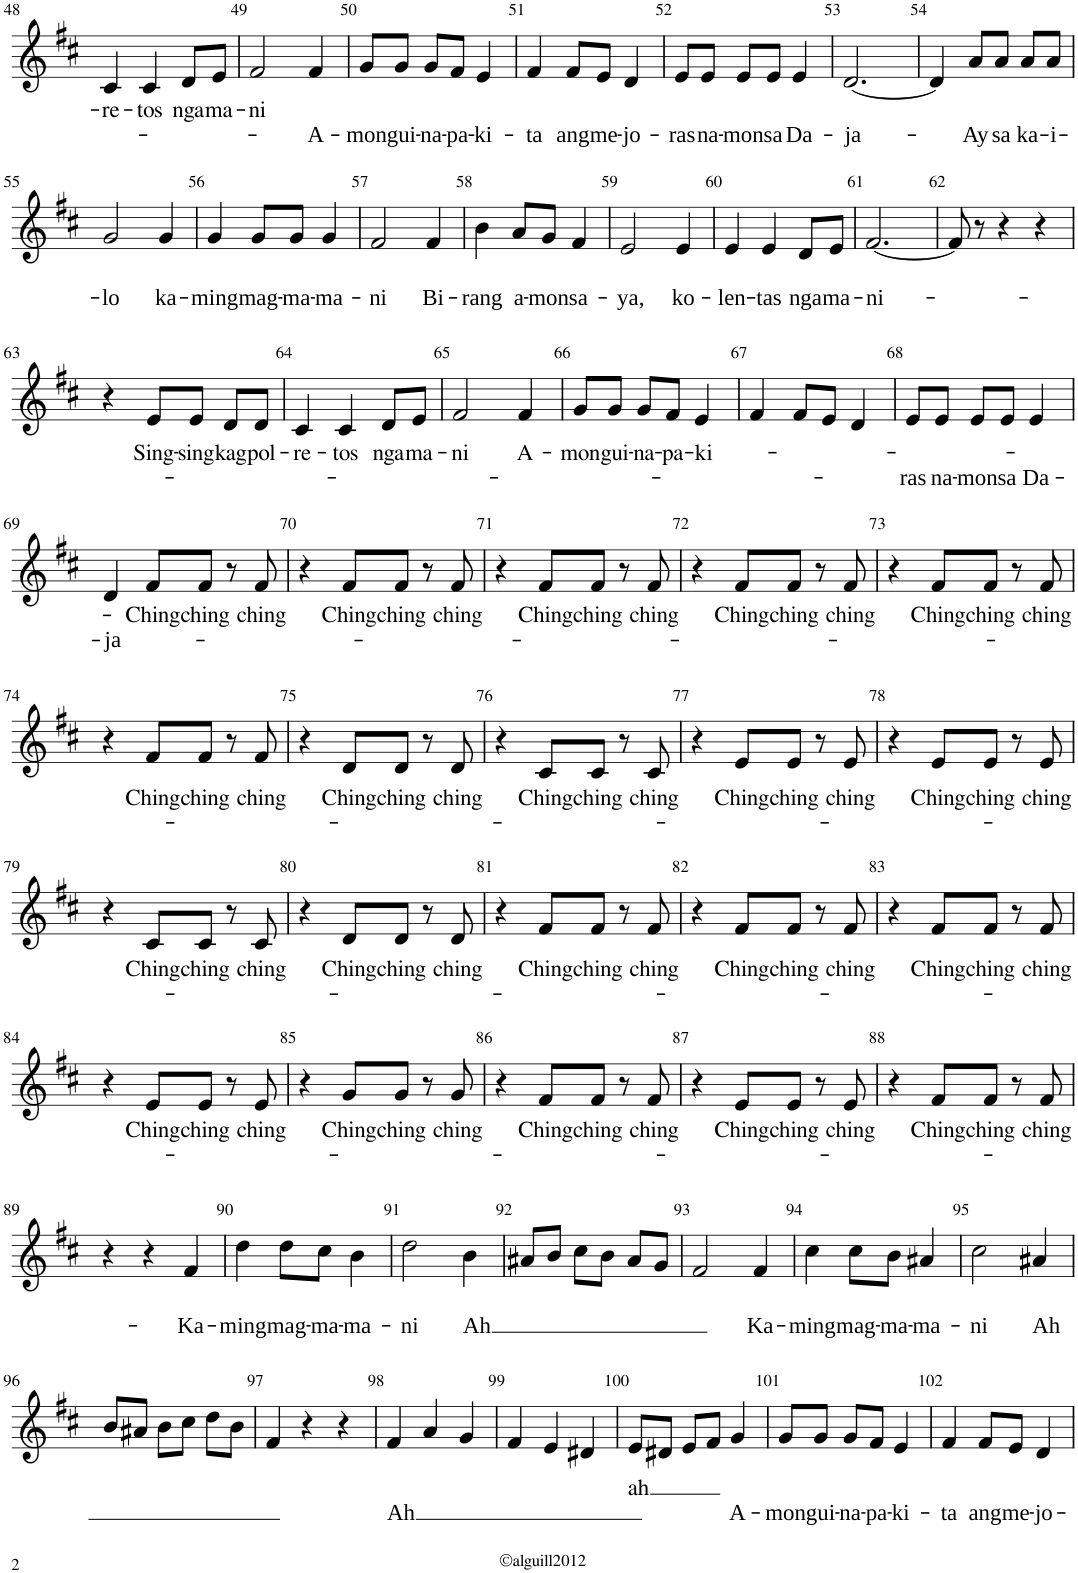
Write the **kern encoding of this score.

**kern	**text	**text
*part1	*part1	*part1
*staff1	*staff1	*staff1
*I"Alto 1	*	*
*I'A 1	*	*
!!LO:PB:g=z
*clefG2	*	*
*k[f#c#]	*	*
*b:	*	*
*M3/4	*	*
=48	=48	=48
!	!LO:LY:b	!
4c#/	-re-	.
!	!LO:LY:b	!
4c#/	-tos	.
!	!LO:LY:b	!
8d/L	nga	.
!	!LO:LY:b	!
8e/J	ma-	.
=49	=49	=49
!	!LO:LY:b	!
2f#/	-ni	.
!	!	!LO:LY:b
4f#/	.	A-
=50	=50	=50
!	!	!LO:LY:b
8g/L	.	-mon
!	!	!LO:LY:b
8g/J	.	gui-
!	!	!LO:LY:b
8g/L	.	-na-
!	!	!LO:LY:b
8f#/J	.	-pa-
!	!	!LO:LY:b
4e/	.	-ki-
=51	=51	=51
!	!	!LO:LY:b
4f#/	.	-ta
!	!	!LO:LY:b
8f#/L	.	ang
!	!	!LO:LY:b
8e/J	.	me-
!	!	!LO:LY:b
4d/	.	-jo-
=52	=52	=52
!	!	!LO:LY:b
8e/L	.	-ras
!	!	!LO:LY:b
8e/J	.	na-
!	!	!LO:LY:b
8e/L	.	-mon
!	!	!LO:LY:b
8e/J	.	sa
!	!	!LO:LY:b
4e/	.	Da-
=53	=53	=53
!	!	!LO:LY:b
[2.d/	.	-ja-
=54	=54	=54
4d/]	.	.
!	!	!LO:LY:b
8a/L	.	-Ay
!	!	!LO:LY:b
8a/J	.	sa
!	!	!LO:LY:b
8a/L	.	ka-
!	!	!LO:LY:b
8a/J	.	-i-
!!LO:LB:g=z
=55	=55	=55
!	!	!LO:LY:b
2g/	.	-lo
!	!	!LO:LY:b
4g/	.	ka-
=56	=56	=56
!	!	!LO:LY:b
4g/	.	-ming
!	!	!LO:LY:b
8g/L	.	mag-
!	!	!LO:LY:b
8g/J	.	-ma-
!	!	!LO:LY:b
4g/	.	-ma-
=57	=57	=57
!	!	!LO:LY:b
2f#/	.	-ni
!	!	!LO:LY:b
4f#/	.	Bi-
=58	=58	=58
!	!	!LO:LY:b
4b\	.	-rang
!	!	!LO:LY:b
8a/L	.	a-
!	!	!LO:LY:b
8g/J	.	-mon
!	!	!LO:LY:b
4f#/	.	sa-
=59	=59	=59
!	!	!LO:LY:b
2e/	.	-ya,
!	!	!LO:LY:b
4e/	.	ko-
=60	=60	=60
!	!	!LO:LY:b
4e/	.	-len-
!	!	!LO:LY:b
4e/	.	-tas
!	!	!LO:LY:b
8d/L	.	nga
!	!	!LO:LY:b
8e/J	.	ma-
=61	=61	=61
!	!	!LO:LY:b
[2.f#/	.	-ni-
=62	=62	=62
8f#/]	.	.
8r	.	.
4r	.	.
4r	.	.
!!LO:LB:g=z
=63	=63	=63
4r	.	.
!	!LO:LY:b	!
8e/L	-Sing-	.
!	!LO:LY:b	!
8e/J	-sing	.
!	!LO:LY:b	!
8d/L	kag	.
!	!LO:LY:b	!
8d/J	pol-	.
=64	=64	=64
!	!LO:LY:b	!
4c#/	-re-	.
!	!LO:LY:b	!
4c#/	-tos	.
!	!LO:LY:b	!
8d/L	nga	.
!	!LO:LY:b	!
8e/J	ma-	.
=65	=65	=65
!	!LO:LY:b	!
2f#/	-ni	.
!	!LO:LY:b	!
4f#/	A-	.
=66	=66	=66
!	!LO:LY:b	!
8g/L	-mon	.
!	!LO:LY:b	!
8g/J	gui-	.
!	!LO:LY:b	!
8g/L	-na-	.
!	!LO:LY:b	!
8f#/J	-pa-	.
!	!LO:LY:b	!
4e/	-ki-	.
=67	=67	=67
4f#/	.	.
8f#/L	.	.
8e/J	.	.
4d/	.	.
=68	=68	=68
!	!	!LO:LY:b
8e/L	.	-ras
!	!	!LO:LY:b
8e/J	.	na-
!	!	!LO:LY:b
8e/L	.	-mon
!	!	!LO:LY:b
8e/J	.	sa
!	!	!LO:LY:b
4e/	.	Da-
!!LO:LB:g=z
=69	=69	=69
!	!	!LO:LY:b
4d/	.	-ja-
!	!LO:LY:b	!
8f#/L	Ching	.
!	!LO:LY:b	!
8f#/J	ching	.
8r	.	.
!	!LO:LY:b	!
8f#/	ching	.
=70	=70	=70
4r	.	.
!	!LO:LY:b	!
8f#/L	Ching	.
!	!LO:LY:b	!
8f#/J	ching	.
8r	.	.
!	!LO:LY:b	!
8f#/	ching	.
=71	=71	=71
4r	.	.
!	!LO:LY:b	!
8f#/L	Ching	.
!	!LO:LY:b	!
8f#/J	ching	.
8r	.	.
!	!LO:LY:b	!
8f#/	ching	.
=72	=72	=72
4r	.	.
!	!LO:LY:b	!
8f#/L	Ching	.
!	!LO:LY:b	!
8f#/J	ching	.
8r	.	.
!	!LO:LY:b	!
8f#/	ching	.
=73	=73	=73
4r	.	.
!	!LO:LY:b	!
8f#/L	Ching	.
!	!LO:LY:b	!
8f#/J	ching	.
8r	.	.
!	!LO:LY:b	!
8f#/	ching	.
!!LO:LB:g=z
=74	=74	=74
4r	.	.
!	!LO:LY:b	!
8f#/L	Ching	.
!	!LO:LY:b	!
8f#/J	ching	.
8r	.	.
!	!LO:LY:b	!
8f#/	ching	.
=75	=75	=75
4r	.	.
!	!LO:LY:b	!
8d/L	Ching	.
!	!LO:LY:b	!
8d/J	ching	.
8r	.	.
!	!LO:LY:b	!
8d/	ching	.
=76	=76	=76
4r	.	.
!	!LO:LY:b	!
8c#/L	Ching	.
!	!LO:LY:b	!
8c#/J	ching	.
8r	.	.
!	!LO:LY:b	!
8c#/	ching	.
=77	=77	=77
4r	.	.
!	!LO:LY:b	!
8e/L	Ching	.
!	!LO:LY:b	!
8e/J	ching	.
8r	.	.
!	!LO:LY:b	!
8e/	ching	.
=78	=78	=78
4r	.	.
!	!LO:LY:b	!
8e/L	Ching	.
!	!LO:LY:b	!
8e/J	ching	.
8r	.	.
!	!LO:LY:b	!
8e/	ching	.
!!LO:LB:g=z
=79	=79	=79
4r	.	.
!	!LO:LY:b	!
8c#/L	Ching	.
!	!LO:LY:b	!
8c#/J	ching	.
8r	.	.
!	!LO:LY:b	!
8c#/	ching	.
=80	=80	=80
4r	.	.
!	!LO:LY:b	!
8d/L	Ching	.
!	!LO:LY:b	!
8d/J	ching	.
8r	.	.
!	!LO:LY:b	!
8d/	ching	.
=81	=81	=81
4r	.	.
!	!LO:LY:b	!
8f#/L	Ching	.
!	!LO:LY:b	!
8f#/J	ching	.
8r	.	.
!	!LO:LY:b	!
8f#/	ching	.
=82	=82	=82
4r	.	.
!	!LO:LY:b	!
8f#/L	Ching	.
!	!LO:LY:b	!
8f#/J	ching	.
8r	.	.
!	!LO:LY:b	!
8f#/	ching	.
=83	=83	=83
4r	.	.
!	!LO:LY:b	!
8f#/L	Ching	.
!	!LO:LY:b	!
8f#/J	ching	.
8r	.	.
!	!LO:LY:b	!
8f#/	ching	.
!!LO:LB:g=z
=84	=84	=84
4r	.	.
!	!LO:LY:b	!
8e/L	Ching	.
!	!LO:LY:b	!
8e/J	ching	.
8r	.	.
!	!LO:LY:b	!
8e/	ching	.
=85	=85	=85
4r	.	.
!	!LO:LY:b	!
8g/L	Ching	.
!	!LO:LY:b	!
8g/J	ching	.
8r	.	.
!	!LO:LY:b	!
8g/	ching	.
=86	=86	=86
4r	.	.
!	!LO:LY:b	!
8f#/L	Ching	.
!	!LO:LY:b	!
8f#/J	ching	.
8r	.	.
!	!LO:LY:b	!
8f#/	ching	.
=87	=87	=87
4r	.	.
!	!LO:LY:b	!
8e/L	Ching	.
!	!LO:LY:b	!
8e/J	ching	.
8r	.	.
!	!LO:LY:b	!
8e/	ching	.
=88	=88	=88
4r	.	.
!	!LO:LY:b	!
8f#/L	Ching	.
!	!LO:LY:b	!
8f#/J	ching	.
8r	.	.
!	!LO:LY:b	!
8f#/	ching	.
!!LO:LB:g=z
=89	=89	=89
4r	.	.
4r	.	.
!	!	!LO:LY:b
4f#/	.	Ka-
=90	=90	=90
!	!	!LO:LY:b
4dd\	.	-ming
!	!	!LO:LY:b
8dd\L	.	mag-
!	!	!LO:LY:b
8cc#\J	.	-ma-
!	!	!LO:LY:b
4b\	.	-ma-
=91	=91	=91
!	!	!LO:LY:b
2dd\	.	-ni
!	!	!LO:LY:b
4b\	.	-Ah
=92	=92	=92
8a#X/L	.	.
8b/J	.	.
8cc#\L	.	.
8b\J	.	.
8a#/L	.	.
8g/J	.	.
=93	=93	=93
2f#/	.	.
!	!	!LO:LY:b
4f#/	.	Ka-
=94	=94	=94
!	!	!LO:LY:b
4cc#\	.	-ming
!	!	!LO:LY:b
8cc#\L	.	mag-
!	!	!LO:LY:b
8b\J	.	-ma-
!	!	!LO:LY:b
4a#X/	.	-ma-
=95	=95	=95
!	!	!LO:LY:b
2cc#\	.	-ni
!	!	!LO:LY:b
4a#X/	.	-Ah
!!LO:LB:g=z
=96	=96	=96
8b/L	.	.
8a#X/J	.	.
8b\L	.	.
8cc#\J	.	.
8dd\L	.	.
8b\J	.	.
=97	=97	=97
4f#/	.	.
4r	.	.
4r	.	.
=98	=98	=98
!	!	!LO:LY:b
4f#/	.	-Ah
4a/	.	.
4g/	.	.
=99	=99	=99
4f#/	.	.
4e/	.	.
4d#X/	.	.
=100	=100	=100
!	!LO:LY:b	!
8e/L	ah	.
8d#X/J	.	.
8e/L	.	.
8f#/J	.	.
!	!	!LO:LY:b
4g/	.	-A-
=101	=101	=101
!	!	!LO:LY:b
8g/L	.	-mon
!	!	!LO:LY:b
8g/J	.	gui-
!	!	!LO:LY:b
8g/L	.	-na-
!	!	!LO:LY:b
8f#/J	.	-pa-
!	!	!LO:LY:b
4e/	.	-ki-
=102	=102	=102
!	!	!LO:LY:b
4f#/	.	-ta
!	!	!LO:LY:b
8f#/L	.	ang
!	!	!LO:LY:b
8e/J	.	me-
!	!	!LO:LY:b
4d/	.	-jo-
=	=	=
*-	*-	*-
